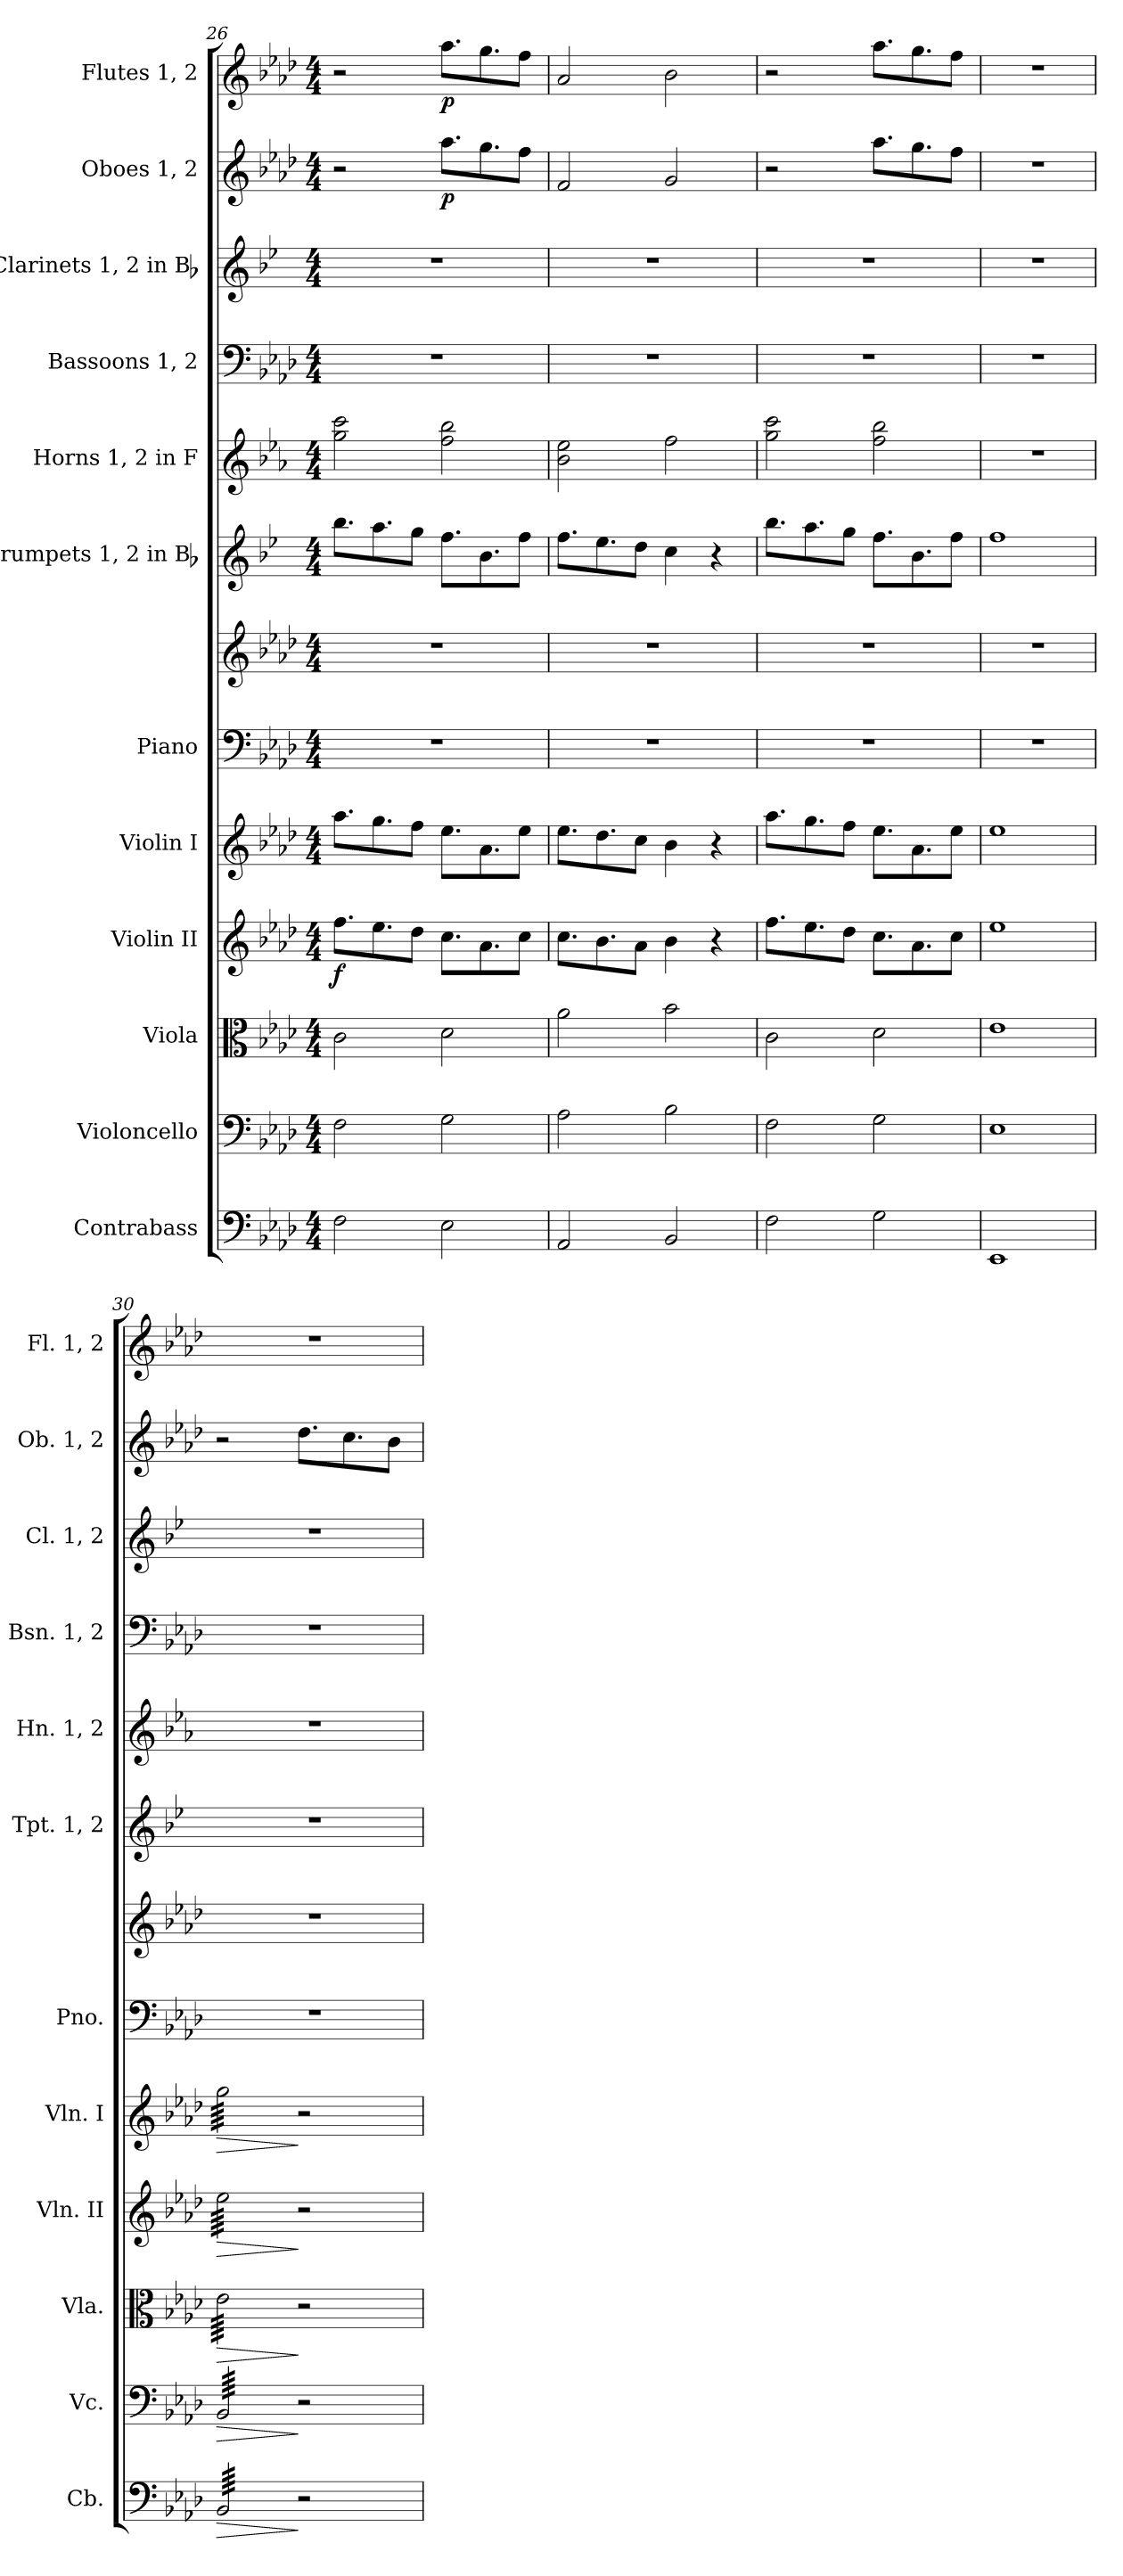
**kern	**dynam	**kern	**dynam	**kern	**dynam	**kern	**dynam	**kern	**dynam	**kern	**kern	**kern	**kern	**kern	**kern	**kern	**dynam	**kern	**dynam
*part12	*part12	*part11	*part11	*part10	*part10	*part9	*part9	*part8	*part8	*part7	*part7	*part6	*part5	*part4	*part3	*part2	*part2	*part1	*part1
*staff13	*staff13	*staff12	*staff12	*staff11	*staff11	*staff10	*staff10	*staff9	*staff9	*staff8	*staff7	*staff6	*staff5	*staff4	*staff3	*staff2	*staff2	*staff1	*staff1
*I"Contrabass	*	*I"Violoncello	*	*I"Viola	*	*I"Violin II	*	*I"Violin I	*	*I"Piano	*	*I"Trumpets 1, 2 in Bb	*I"Horns 1, 2 in F	*I"Bassoons 1, 2	*I"Clarinets 1, 2 in Bb	*I"Oboes 1, 2	*	*I"Flutes 1, 2	*
*I'Cb.	*	*I'Vc.	*	*I'Vla.	*	*I'Vln. II	*	*I'Vln. I	*	*I'Pno.	*	*I'Tpt. 1, 2	*I'Hn. 1, 2	*I'Bsn. 1, 2	*I'Cl. 1, 2	*I'Ob. 1, 2	*	*I'Fl. 1, 2	*
*clefF4	*	*clefF4	*	*clefC3	*	*clefG2	*	*clefG2	*	*clefF4	*clefG2	*clefG2	*clefG2	*clefF4	*clefG2	*clefG2	*	*clefG2	*
*ITrd7c12	*	*	*	*	*	*	*	*	*	*	*	*ITrd1c2	*ITrd4c7	*	*ITrd1c2	*	*	*	*
*k[b-e-a-d-]	*	*k[b-e-a-d-]	*	*k[b-e-a-d-]	*	*k[b-e-a-d-]	*	*k[b-e-a-d-]	*	*k[b-e-a-d-]	*k[b-e-a-d-]	*k[b-e-a-d-]	*k[b-e-a-d-]	*k[b-e-a-d-]	*k[b-e-a-d-]	*k[b-e-a-d-]	*	*k[b-e-a-d-]	*
*A-:	*	*A-:	*	*A-:	*	*A-:	*	*A-:	*	*A-:	*A-:	*A-:	*A-:	*A-:	*A-:	*A-:	*	*A-:	*
*M4/4	*	*M4/4	*	*M4/4	*	*M4/4	*	*M4/4	*	*M4/4	*M4/4	*M4/4	*M4/4	*M4/4	*M4/4	*M4/4	*	*M4/4	*
=26	=26	=26	=26	=26	=26	=26	=26	=26	=26	=26	=26	=26	=26	=26	=26	=26	=26	=26	=26
2FFi\	.	2Fi\	.	2ci\	.	8.ffi\L	f	8.aa-i\L	.	1r	1r	8.aa-i\L	2cci\ 2ffi	1r	1r	2r	.	2r	.
.	.	.	.	.	.	8.ee-i\	.	8.ggi\	.	.	.	8.ggi\	.	.	.	.	.	.	.
.	.	.	.	.	.	8dd-i\J	.	8ffi\J	.	.	.	8ffi\J	.	.	.	.	.	.	.
2EE-i\	.	2Gi\	.	2d-i\	.	8.cci\L	.	8.ee-i\L	.	.	.	8.ee-i\L	2b-i\ 2ee-i	.	.	8.aa-i\L	p	8.aa-i\L	p
.	.	.	.	.	.	8.a-i\	.	8.a-i\	.	.	.	8.a-i\	.	.	.	8.ggi\	.	8.ggi\	.
.	.	.	.	.	.	8cci\J	.	8ee-i\J	.	.	.	8ee-i\J	.	.	.	8ffi\J	.	8ffi\J	.
=27	=27	=27	=27	=27	=27	=27	=27	=27	=27	=27	=27	=27	=27	=27	=27	=27	=27	=27	=27
2AAA-i/	.	2A-i\	.	2a-i\	.	8.cci\L	.	8.ee-i\L	.	1r	1r	8.ee-i\L	2e-i\ 2a-i	1r	1r	2fi/	.	2a-i/	.
.	.	.	.	.	.	8.b-i\	.	8.dd-i\	.	.	.	8.dd-i\	.	.	.	.	.	.	.
.	.	.	.	.	.	8a-i\J	.	8cci\J	.	.	.	8cci\J	.	.	.	.	.	.	.
2BBB-i/	.	2B-i\	.	2b-i\	.	4b-i\	.	4b-i\	.	.	.	4b-i\	2b-i\	.	.	2gi/	.	2b-i\	.
.	.	.	.	.	.	4r	.	4r	.	.	.	4r	.	.	.	.	.	.	.
=28	=28	=28	=28	=28	=28	=28	=28	=28	=28	=28	=28	=28	=28	=28	=28	=28	=28	=28	=28
2FFi\	.	2Fi\	.	2ci\	.	8.ffi\L	.	8.aa-i\L	.	1r	1r	8.aa-i\L	2cci\ 2ffi	1r	1r	2r	.	2r	.
.	.	.	.	.	.	8.ee-i\	.	8.ggi\	.	.	.	8.ggi\	.	.	.	.	.	.	.
.	.	.	.	.	.	8dd-i\J	.	8ffi\J	.	.	.	8ffi\J	.	.	.	.	.	.	.
2GGi\	.	2Gi\	.	2d-i\	.	8.cci\L	.	8.ee-i\L	.	.	.	8.ee-i\L	2b-i\ 2ee-i	.	.	8.aa-i\L	.	8.aa-i\L	.
.	.	.	.	.	.	8.a-i\	.	8.a-i\	.	.	.	8.a-i\	.	.	.	8.ggi\	.	8.ggi\	.
.	.	.	.	.	.	8cci\J	.	8ee-i\J	.	.	.	8ee-i\J	.	.	.	8ffi\J	.	8ffi\J	.
=29	=29	=29	=29	=29	=29	=29	=29	=29	=29	=29	=29	=29	=29	=29	=29	=29	=29	=29	=29
1EEE-i	.	1E-i	.	1e-i	.	1ee-i	.	1ee-i	.	1r	1r	1ee-i	1r	1r	1r	1r	.	1r	.
=30	=30	=30	=30	=30	=30	=30	=30	=30	=30	=30	=30	=30	=30	=30	=30	=30	=30	=30	=30
!	!LO:HP:b	!	!LO:HP:b	!	!LO:HP:b	!	!LO:HP:b	!	!LO:HP:b	!	!	!	!	!	!	!	!	!	!
*tremolo	*	*	*	*	*	*	*	*	*	*	*	*	*	*	*	*	*	*	*
*	*	*tremolo	*	*	*	*	*	*	*	*	*	*	*	*	*	*	*	*	*
*	*	*	*	*tremolo	*	*	*	*	*	*	*	*	*	*	*	*	*	*	*
*	*	*	*	*	*	*tremolo	*	*	*	*	*	*	*	*	*	*	*	*	*
*	*	*	*	*	*	*	*	*tremolo	*	*	*	*	*	*	*	*	*	*	*
64BBB-i/LLLL	>	64BB-i/LLLL	>	64e-i\LLLL	>	64ee-i\LLLL	>	64ggi\LLLL	>	1r	1r	1r	1r	1r	1r	2r	.	1r	.
64BBB-i/	.	64BB-i/	.	64e-i\	.	64ee-i\	.	64ggi\	.	.	.	.	.	.	.	.	.	.	.
64BBB-i/	.	64BB-i/	.	64e-i\	.	64ee-i\	.	64ggi\	.	.	.	.	.	.	.	.	.	.	.
64BBB-i/	.	64BB-i/	.	64e-i\	.	64ee-i\	.	64ggi\	.	.	.	.	.	.	.	.	.	.	.
64BBB-i/	.	64BB-i/	.	64e-i\	.	64ee-i\	.	64ggi\	.	.	.	.	.	.	.	.	.	.	.
64BBB-i/	.	64BB-i/	.	64e-i\	.	64ee-i\	.	64ggi\	.	.	.	.	.	.	.	.	.	.	.
64BBB-i/	.	64BB-i/	.	64e-i\	.	64ee-i\	.	64ggi\	.	.	.	.	.	.	.	.	.	.	.
64BBB-i/	.	64BB-i/	.	64e-i\	.	64ee-i\	.	64ggi\	.	.	.	.	.	.	.	.	.	.	.
64BBB-i/	.	64BB-i/	.	64e-i\	.	64ee-i\	.	64ggi\	.	.	.	.	.	.	.	.	.	.	.
64BBB-i/	.	64BB-i/	.	64e-i\	.	64ee-i\	.	64ggi\	.	.	.	.	.	.	.	.	.	.	.
64BBB-i/	.	64BB-i/	.	64e-i\	.	64ee-i\	.	64ggi\	.	.	.	.	.	.	.	.	.	.	.
64BBB-i/	.	64BB-i/	.	64e-i\	.	64ee-i\	.	64ggi\	.	.	.	.	.	.	.	.	.	.	.
64BBB-i/	.	64BB-i/	.	64e-i\	.	64ee-i\	.	64ggi\	.	.	.	.	.	.	.	.	.	.	.
64BBB-i/	.	64BB-i/	.	64e-i\	.	64ee-i\	.	64ggi\	.	.	.	.	.	.	.	.	.	.	.
64BBB-i/	.	64BB-i/	.	64e-i\	.	64ee-i\	.	64ggi\	.	.	.	.	.	.	.	.	.	.	.
64BBB-i/	.	64BB-i/	.	64e-i\	.	64ee-i\	.	64ggi\	.	.	.	.	.	.	.	.	.	.	.
64BBB-i/	.	64BB-i/	.	64e-i\	.	64ee-i\	.	64ggi\	.	.	.	.	.	.	.	.	.	.	.
64BBB-i/	.	64BB-i/	.	64e-i\	.	64ee-i\	.	64ggi\	.	.	.	.	.	.	.	.	.	.	.
64BBB-i/	.	64BB-i/	.	64e-i\	.	64ee-i\	.	64ggi\	.	.	.	.	.	.	.	.	.	.	.
64BBB-i/	.	64BB-i/	.	64e-i\	.	64ee-i\	.	64ggi\	.	.	.	.	.	.	.	.	.	.	.
64BBB-i/	.	64BB-i/	.	64e-i\	.	64ee-i\	.	64ggi\	.	.	.	.	.	.	.	.	.	.	.
64BBB-i/	.	64BB-i/	.	64e-i\	.	64ee-i\	.	64ggi\	.	.	.	.	.	.	.	.	.	.	.
64BBB-i/	.	64BB-i/	.	64e-i\	.	64ee-i\	.	64ggi\	.	.	.	.	.	.	.	.	.	.	.
64BBB-i/	.	64BB-i/	.	64e-i\	.	64ee-i\	.	64ggi\	.	.	.	.	.	.	.	.	.	.	.
64BBB-i/	.	64BB-i/	.	64e-i\	.	64ee-i\	.	64ggi\	.	.	.	.	.	.	.	.	.	.	.
64BBB-i/	.	64BB-i/	.	64e-i\	.	64ee-i\	.	64ggi\	.	.	.	.	.	.	.	.	.	.	.
64BBB-i/	.	64BB-i/	.	64e-i\	.	64ee-i\	.	64ggi\	.	.	.	.	.	.	.	.	.	.	.
64BBB-i/	.	64BB-i/	.	64e-i\	.	64ee-i\	.	64ggi\	.	.	.	.	.	.	.	.	.	.	.
64BBB-i/	.	64BB-i/	.	64e-i\	.	64ee-i\	.	64ggi\	.	.	.	.	.	.	.	.	.	.	.
64BBB-i/	.	64BB-i/	.	64e-i\	.	64ee-i\	.	64ggi\	.	.	.	.	.	.	.	.	.	.	.
64BBB-i/	.	64BB-i/	.	64e-i\	.	64ee-i\	.	64ggi\	.	.	.	.	.	.	.	.	.	.	.
64BBB-i/JJJJ	.	64BB-i/JJJJ	.	64e-i\JJJJ	.	64ee-i\JJJJ	.	64ggi\JJJJ	.	.	.	.	.	.	.	.	.	.	.
*	*	*	*	*	*	*	*	*Xtremolo	*	*	*	*	*	*	*	*	*	*	*
*	*	*	*	*	*	*Xtremolo	*	*	*	*	*	*	*	*	*	*	*	*	*
*	*	*	*	*Xtremolo	*	*	*	*	*	*	*	*	*	*	*	*	*	*	*
*	*	*Xtremolo	*	*	*	*	*	*	*	*	*	*	*	*	*	*	*	*	*
*Xtremolo	*	*	*	*	*	*	*	*	*	*	*	*	*	*	*	*	*	*	*
2r	]	2r	]	2r	]	2r	]	2r	]	.	.	.	.	.	.	8.dd-i\L	.	.	.
.	.	.	.	.	.	.	.	.	.	.	.	.	.	.	.	8.cci\	.	.	.
.	.	.	.	.	.	.	.	.	.	.	.	.	.	.	.	8b-i\J	.	.	.
=	=	=	=	=	=	=	=	=	=	=	=	=	=	=	=	=	=	=	=
*-	*-	*-	*-	*-	*-	*-	*-	*-	*-	*-	*-	*-	*-	*-	*-	*-	*-	*-	*-
